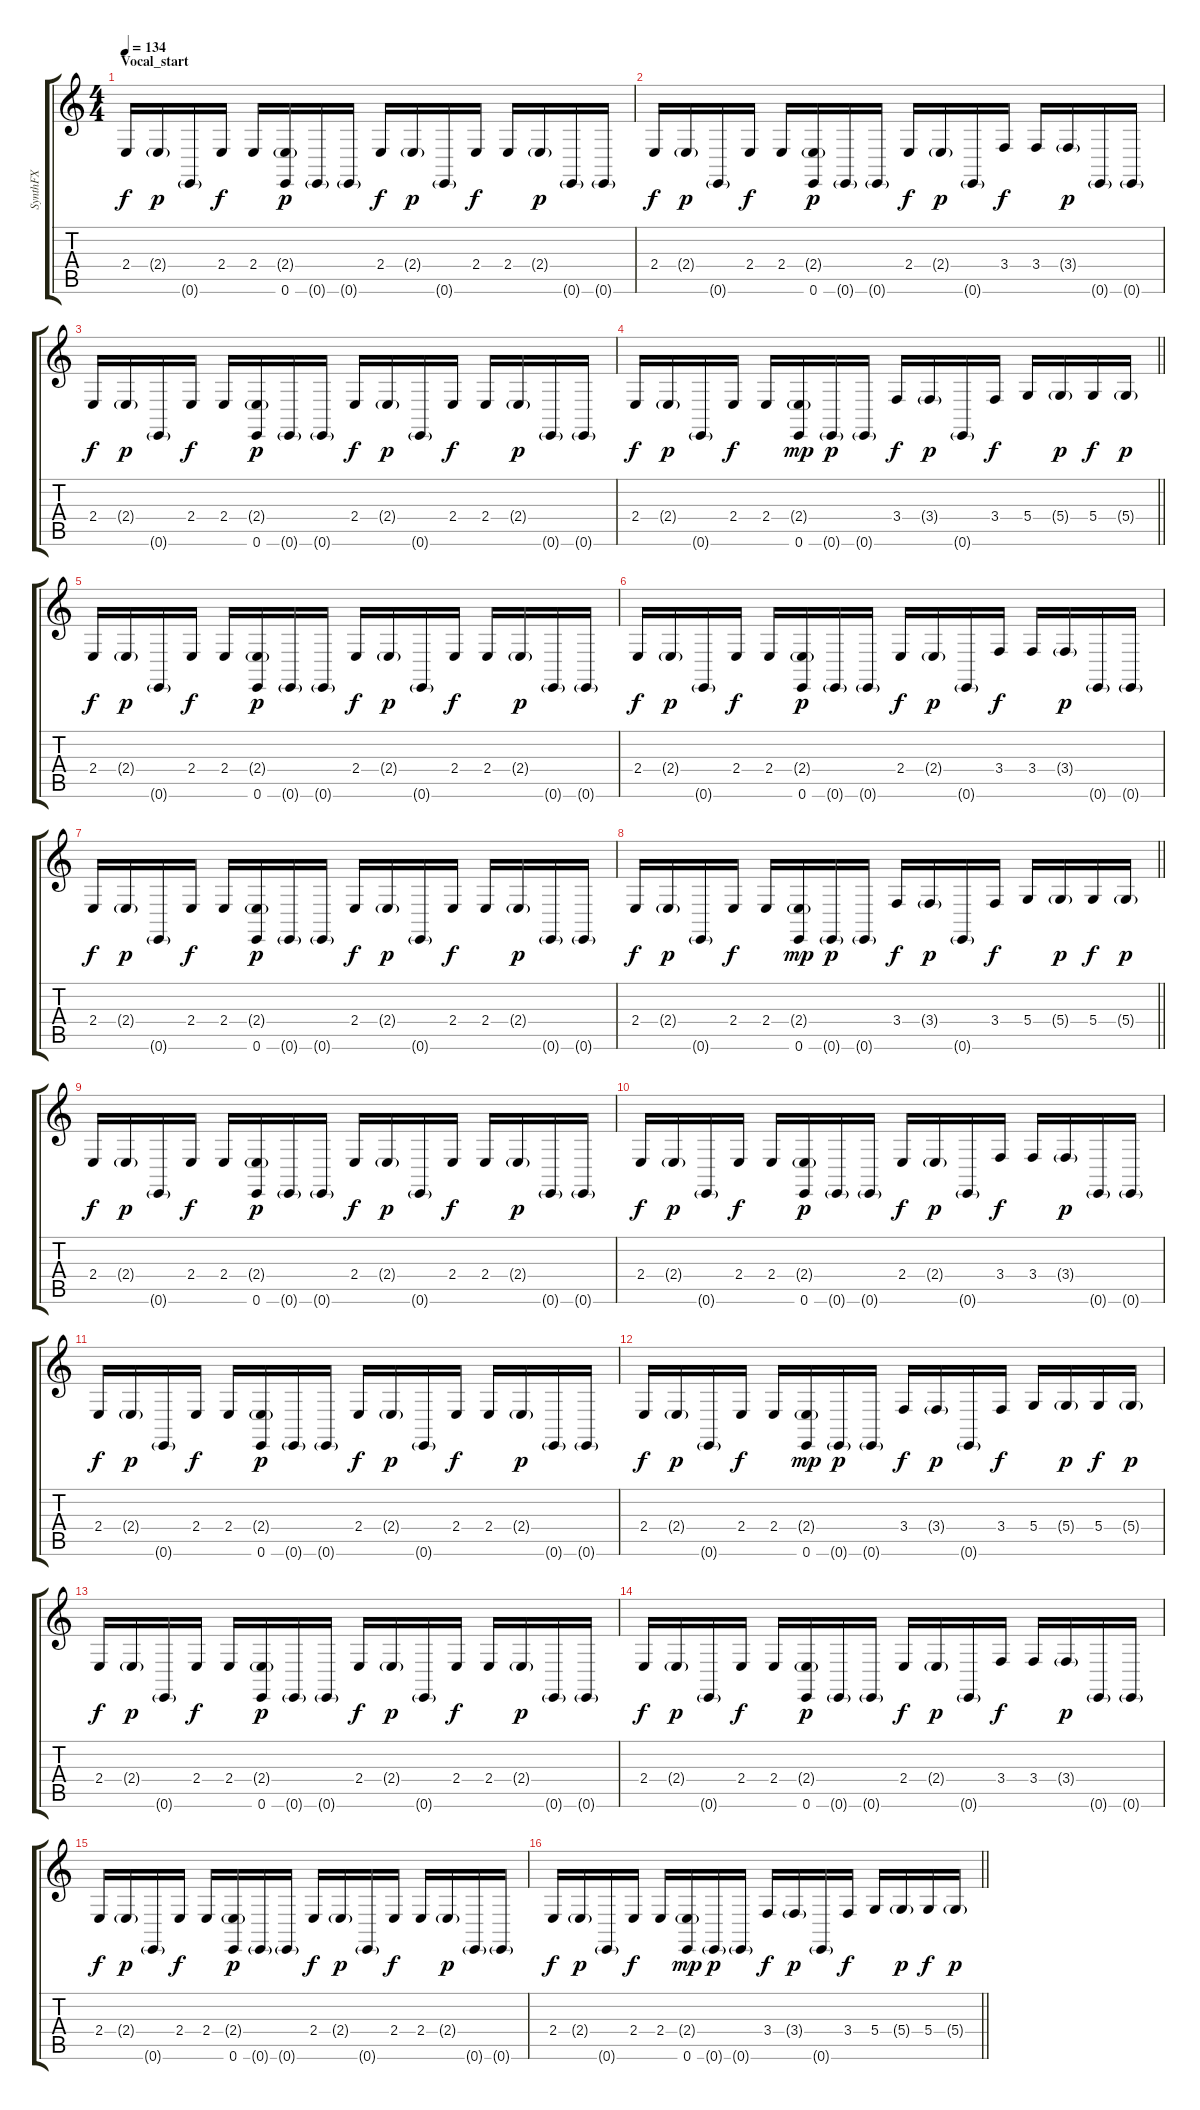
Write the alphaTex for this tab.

\track ("SynthFX" "SynthFX") {instrument lead8bassandlead}
\staff {score tabs}
\tuning (E4 B3 G3 D3 A2 E2) {hide}
\ts (4 4)
\section ("" "Vocal_start")
\tempo 134
\clef g2
\ks c
2.4.16{dy f} 2.4{g}.16{dy p} 0.6{g}.16 2.4.16{dy f} 2.4.16 (2.4{g} 0.6).16{dy p} 0.6{g}.16 0.6{g}.16 2.4.16{dy f} 2.4{g}.16{dy p} 0.6{g}.16 2.4.16{dy f} 2.4.16 2.4{g}.16{dy p} 0.6{g}.16 0.6{g}.16 |
2.4.16{dy f} 2.4{g}.16{dy p} 0.6{g}.16 2.4.16{dy f} 2.4.16 (2.4{g} 0.6).16{dy p} 0.6{g}.16 0.6{g}.16 2.4.16{dy f} 2.4{g}.16{dy p} 0.6{g}.16 3.4.16{dy f} 3.4.16 3.4{g}.16{dy p} 0.6{g}.16 0.6{g}.16 |
2.4.16{dy f} 2.4{g}.16{dy p} 0.6{g}.16 2.4.16{dy f} 2.4.16 (2.4{g} 0.6).16{dy p} 0.6{g}.16 0.6{g}.16 2.4.16{dy f} 2.4{g}.16{dy p} 0.6{g}.16 2.4.16{dy f} 2.4.16 2.4{g}.16{dy p} 0.6{g}.16 0.6{g}.16 |
\barLineRight lightlight
2.4.16{dy f} 2.4{g}.16{dy p} 0.6{g}.16 2.4.16{dy f} 2.4.16 (2.4{g} 0.6).16{dy mp} 0.6{g}.16{dy p} 0.6{g}.16 3.4.16{dy f} 3.4{g}.16{dy p} 0.6{g}.16 3.4.16{dy f} 5.4.16 5.4{g}.16{dy p} 5.4.16{dy f} 5.4{g}.16{dy p} |
2.4.16{dy f} 2.4{g}.16{dy p} 0.6{g}.16 2.4.16{dy f} 2.4.16 (2.4{g} 0.6).16{dy p} 0.6{g}.16 0.6{g}.16 2.4.16{dy f} 2.4{g}.16{dy p} 0.6{g}.16 2.4.16{dy f} 2.4.16 2.4{g}.16{dy p} 0.6{g}.16 0.6{g}.16 |
2.4.16{dy f} 2.4{g}.16{dy p} 0.6{g}.16 2.4.16{dy f} 2.4.16 (2.4{g} 0.6).16{dy p} 0.6{g}.16 0.6{g}.16 2.4.16{dy f} 2.4{g}.16{dy p} 0.6{g}.16 3.4.16{dy f} 3.4.16 3.4{g}.16{dy p} 0.6{g}.16 0.6{g}.16 |
2.4.16{dy f} 2.4{g}.16{dy p} 0.6{g}.16 2.4.16{dy f} 2.4.16 (2.4{g} 0.6).16{dy p} 0.6{g}.16 0.6{g}.16 2.4.16{dy f} 2.4{g}.16{dy p} 0.6{g}.16 2.4.16{dy f} 2.4.16 2.4{g}.16{dy p} 0.6{g}.16 0.6{g}.16 |
\barLineRight lightlight
2.4.16{dy f} 2.4{g}.16{dy p} 0.6{g}.16 2.4.16{dy f} 2.4.16 (2.4{g} 0.6).16{dy mp} 0.6{g}.16{dy p} 0.6{g}.16 3.4.16{dy f} 3.4{g}.16{dy p} 0.6{g}.16 3.4.16{dy f} 5.4.16 5.4{g}.16{dy p} 5.4.16{dy f} 5.4{g}.16{dy p} |
\section ("" "")
2.4.16{dy f} 2.4{g}.16{dy p} 0.6{g}.16 2.4.16{dy f} 2.4.16 (2.4{g} 0.6).16{dy p} 0.6{g}.16 0.6{g}.16 2.4.16{dy f} 2.4{g}.16{dy p} 0.6{g}.16 2.4.16{dy f} 2.4.16 2.4{g}.16{dy p} 0.6{g}.16 0.6{g}.16 |
2.4.16{dy f} 2.4{g}.16{dy p} 0.6{g}.16 2.4.16{dy f} 2.4.16 (2.4{g} 0.6).16{dy p} 0.6{g}.16 0.6{g}.16 2.4.16{dy f} 2.4{g}.16{dy p} 0.6{g}.16 3.4.16{dy f} 3.4.16 3.4{g}.16{dy p} 0.6{g}.16 0.6{g}.16 |
2.4.16{dy f} 2.4{g}.16{dy p} 0.6{g}.16 2.4.16{dy f} 2.4.16 (2.4{g} 0.6).16{dy p} 0.6{g}.16 0.6{g}.16 2.4.16{dy f} 2.4{g}.16{dy p} 0.6{g}.16 2.4.16{dy f} 2.4.16 2.4{g}.16{dy p} 0.6{g}.16 0.6{g}.16 |
2.4.16{dy f} 2.4{g}.16{dy p} 0.6{g}.16 2.4.16{dy f} 2.4.16 (2.4{g} 0.6).16{dy mp} 0.6{g}.16{dy p} 0.6{g}.16 3.4.16{dy f} 3.4{g}.16{dy p} 0.6{g}.16 3.4.16{dy f} 5.4.16 5.4{g}.16{dy p} 5.4.16{dy f} 5.4{g}.16{dy p} |
2.4.16{dy f} 2.4{g}.16{dy p} 0.6{g}.16 2.4.16{dy f} 2.4.16 (2.4{g} 0.6).16{dy p} 0.6{g}.16 0.6{g}.16 2.4.16{dy f} 2.4{g}.16{dy p} 0.6{g}.16 2.4.16{dy f} 2.4.16 2.4{g}.16{dy p} 0.6{g}.16 0.6{g}.16 |
2.4.16{dy f} 2.4{g}.16{dy p} 0.6{g}.16 2.4.16{dy f} 2.4.16 (2.4{g} 0.6).16{dy p} 0.6{g}.16 0.6{g}.16 2.4.16{dy f} 2.4{g}.16{dy p} 0.6{g}.16 3.4.16{dy f} 3.4.16 3.4{g}.16{dy p} 0.6{g}.16 0.6{g}.16 |
2.4.16{dy f} 2.4{g}.16{dy p} 0.6{g}.16 2.4.16{dy f} 2.4.16 (2.4{g} 0.6).16{dy p} 0.6{g}.16 0.6{g}.16 2.4.16{dy f} 2.4{g}.16{dy p} 0.6{g}.16 2.4.16{dy f} 2.4.16 2.4{g}.16{dy p} 0.6{g}.16 0.6{g}.16 |
\barLineRight lightlight
2.4.16{dy f} 2.4{g}.16{dy p} 0.6{g}.16 2.4.16{dy f} 2.4.16 (2.4{g} 0.6).16{dy mp} 0.6{g}.16{dy p} 0.6{g}.16 3.4.16{dy f} 3.4{g}.16{dy p} 0.6{g}.16 3.4.16{dy f} 5.4.16 5.4{g}.16{dy p} 5.4.16{dy f} 5.4{g}.16{dy p}
